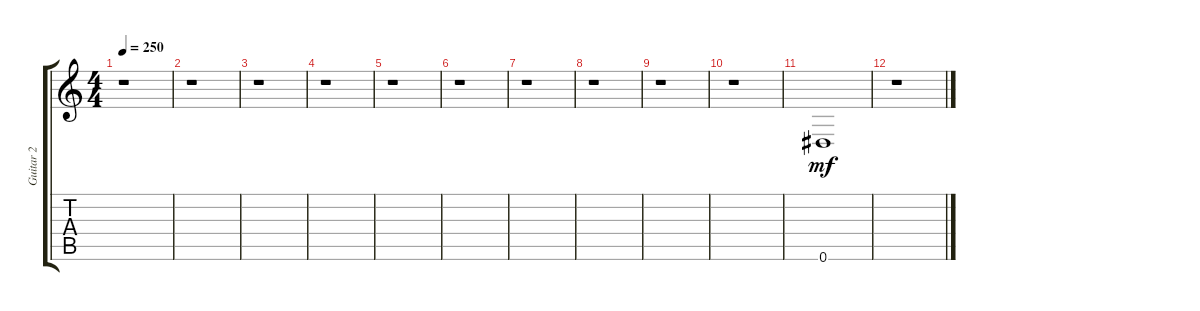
\track ("Guitar 2" "Guitar 2") {instrument overdrivenguitar}
\staff {score tabs}
\tuning (Eb4 Bb3 Gb3 Db3 Ab2 Eb2) {hide}
\ts (4 4)
\tempo 250
\clef g2
\ks c
r.1{dy f} |
r.1 |
r.1 |
r.1 |
r.1 |
r.1 |
r.1 |
r.1 |
r.1 |
r.1 |
0.6.1{dy mf} |
r.1
